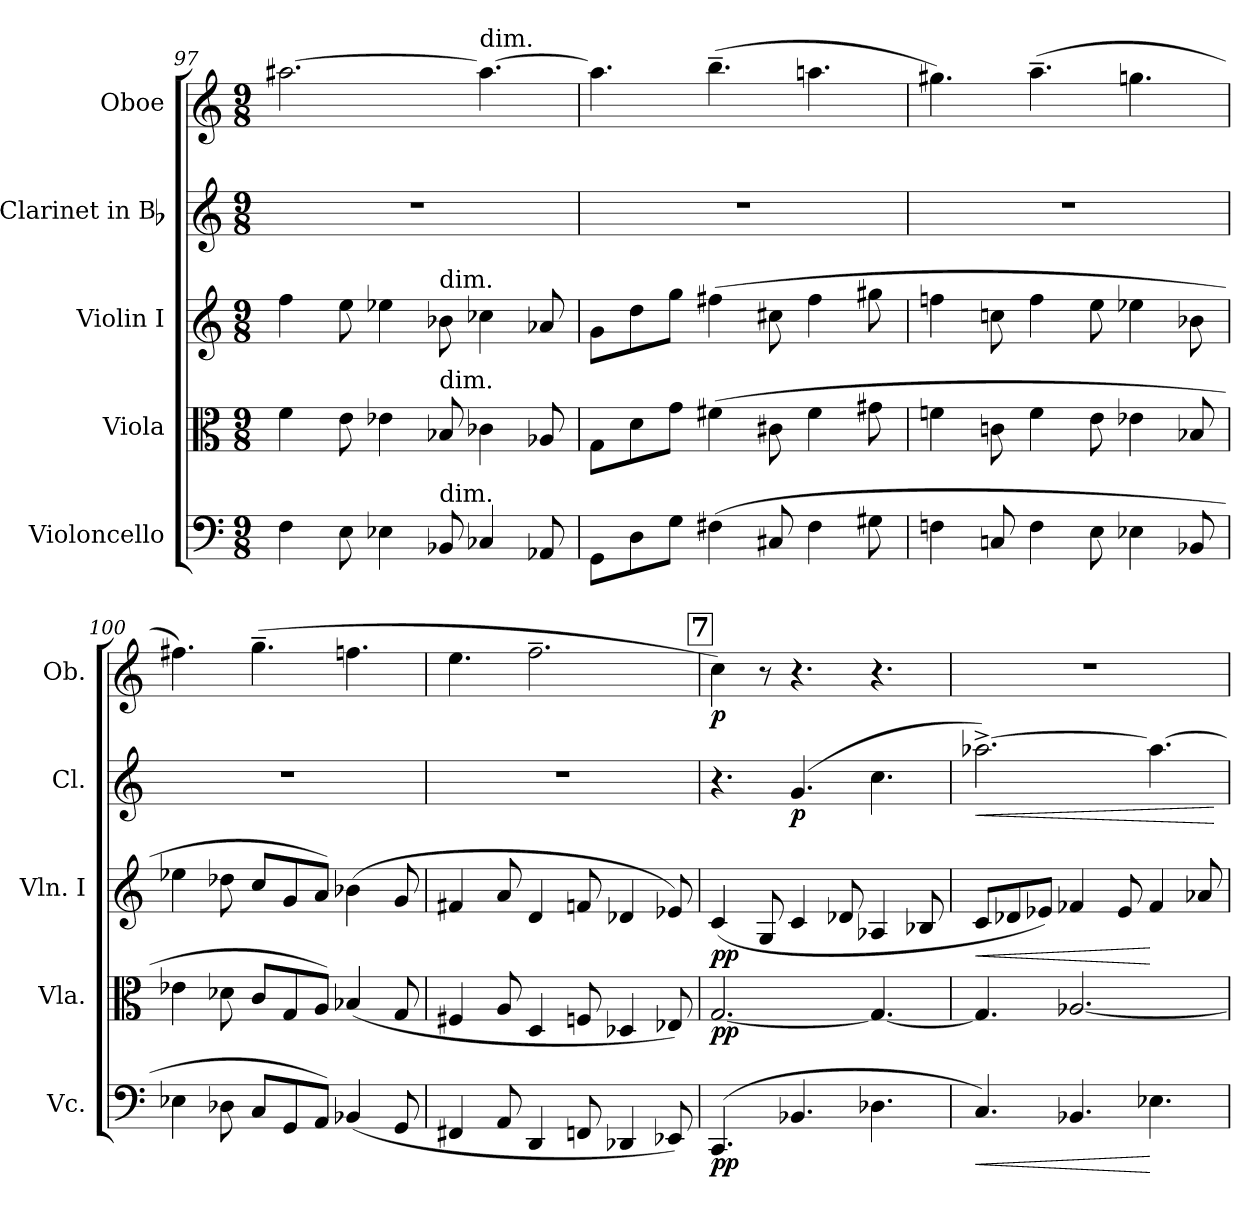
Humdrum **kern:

**kern	**dynam	**kern	**dynam	**kern	**dynam	**kern	**dynam	**kern	**dynam
*part5	*part5	*part4	*part4	*part3	*part3	*part2	*part2	*part1	*part1
*staff5	*staff5	*staff4	*staff4	*staff3	*staff3	*staff2	*staff2	*staff1	*staff1
*I"Violoncello	*	*I"Viola	*	*I"Violin I	*	*I"Clarinet in Bb	*	*I"Oboe	*
*I'Vc.	*	*I'Vla.	*	*I'Vln. I	*	*I'Cl.	*	*I'Ob.	*
*clefF4	*	*clefC3	*	*clefG2	*	*clefG2	*	*clefG2	*
*	*	*	*	*	*	*ITrd1c2	*	*	*
*k[]	*	*k[]	*	*k[]	*	*k[b-e-]	*	*k[]	*
*M9/8	*	*M9/8	*	*M9/8	*	*M9/8	*	*M9/8	*
=97	=97	=97	=97	=97	=97	=97	=97	=97	=97
4F	.	4f	.	4ff	.	8%9r	.	[2.aa#X	.
8E	.	8e	.	8ee	.	.	.	.	.
4E-X	.	4e-X	.	4ee-X	.	.	.	.	.
!	!	!	!	!LO:TX:t=dim.	!	!	!	!	!
!	!	!LO:TX:t=dim.	!	!	!	!	!	!	!
!LO:TX:t=dim.	!	!	!	!	!	!	!	!	!
8BB-X	.	8B-X	.	8b-X	.	.	.	.	.
!	!	!	!	!	!	!	!	!LO:TX:t=dim.	!
4C-X	.	4c-X	.	4cc-X	.	.	.	4.aa#_	.
8AA-X	.	8A-X	.	8a-X	.	.	.	.	.
=98	=98	=98	=98	=98	=98	=98	=98	=98	=98
8GG\L	.	8GL	.	8gL	.	8%9r	.	4.aa#]	.
8D	.	8d	.	8dd	.	.	.	.	.
8GJ	.	8gJ	.	8ggJ	.	.	.	.	.
(4F#X	.	(4f#X	.	(4ff#X	.	.	.	(4.bb~	.
8C#X	.	8c#X	.	8cc#X	.	.	.	.	.
4F#	.	4f#	.	4ff#	.	.	.	4.aan	.
8G#X	.	8g#X	.	8gg#X	.	.	.	.	.
=99	=99	=99	=99	=99	=99	=99	=99	=99	=99
4Fn	.	4fn	.	4ffn	.	8%9r	.	4.gg#X)	.
8Cn	.	8cn	.	8ccn	.	.	.	.	.
4F	.	4f	.	4ff	.	.	.	(4.aa~	.
8E	.	8e	.	8ee	.	.	.	.	.
4E-X	.	4e-X	.	4ee-X	.	.	.	4.ggn	.
8BB-X	.	8B-X	.	8b-X	.	.	.	.	.
=100	=100	=100	=100	=100	=100	=100	=100	=100	=100
4E-X	.	4e-X	.	4ee-X	.	8%9r	.	4.ff#X)	.
8D-X	.	8d-X	.	8dd-X	.	.	.	.	.
8CL	.	8cL	.	8ccL	.	.	.	(4.gg~	.
8GG	.	8G	.	8g	.	.	.	.	.
8AAJ)	.	8AJ)	.	8aJ)	.	.	.	.	.
(4BB-X	.	(4B-X	.	(4b-X	.	.	.	4.ffn	.
8GG	.	8G	.	8g	.	.	.	.	.
=101	=101	=101	=101	=101	=101	=101	=101	=101	=101
4FF#X	.	4F#X	.	4f#X	.	8%9r	.	4.ee	.
8AA	.	8A	.	8a	.	.	.	.	.
4DD	.	4D	.	4d	.	.	.	2.ff~	.
8FFn	.	8Fn	.	8fn	.	.	.	.	.
4DD-X	.	4D-X	.	4d-X	.	.	.	.	.
8EE-X)	.	8E-X)	.	8e-X)	.	.	.	.	.
!!LO:REH:place=s1:t=7
=102	=102	=102	=102	=102	=102	=102	=102	=102	=102
(4.CC	pp	[2.G	pp	(4c	pp	4.r	.	4cc)	p
.	.	.	.	8G	.	.	.	8r	.
4.BB-X	.	.	.	4c	.	(4.f	p	4.r	.
.	.	.	.	8d-X	.	.	.	.	.
4.D-X	.	4.G_	.	4A-X	.	4.b-	.	4.r	.
.	.	.	.	8B-X	.	.	.	.	.
=103	=103	=103	=103	=103	=103	=103	=103	=103	=103
!	!LO:HP:b	!	!	!	!LO:HP:b	!	!LO:HP:b	!	!
4.C)	<	4.G]	.	8cL	<	[2.gg-X^)	<	8%9r	.
.	.	.	.	8d-X	.	.	.	.	.
.	.	.	.	8e-XJ)	.	.	.	.	.
4.BB-X	.	[2.A-X	.	4f-X	.	.	.	.	.
.	.	.	.	8e-	.	.	.	.	.
4.E-X	[	.	.	4f-	[	4.gg-_	.	.	.
.	.	.	.	8a-X	.	.	.	.	.
.	.	.	.	.	.	.	[	.	.
=	=	=	=	=	=	=	=	=	=
*-	*-	*-	*-	*-	*-	*-	*-	*-	*-
